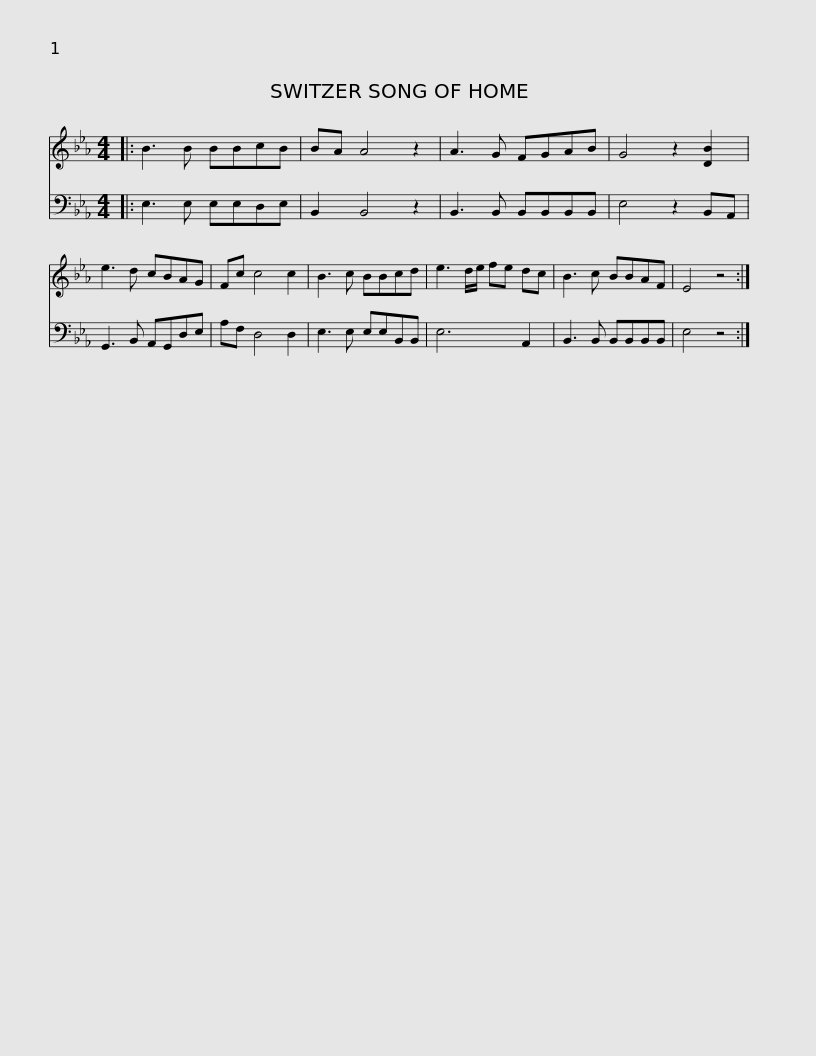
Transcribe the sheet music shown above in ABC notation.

X:1
%%score 1 2
L:1/8
M:4/4
I:linebreak $
K:Eb
V:1 treble
V:2 bass
V:1
|: B3 B BBcB | BA A4 z2 | A3 G FGAB | G4 z2 [DB]2 | e3 d cBAG | %5
 Fc c4 c2 | B3 c BBcd |$ e3 d/e/ fe dc | B3 c BBAF | E4 z4 :| %10
V:2
|: E,3 E, E,E,D,E, | B,,2 B,,4 z2 | B,,3 B,, B,,B,,B,,B,, | E,4 z2 B,,A,, | G,,3 B,, A,,G,,D,E, | %5
 A,F, D,4 D,2 | E,3 E, E,E,B,,B,, |$ E,6 A,,2 | B,,3 B,, B,,B,,B,,B,, | E,4 z4 :| %10
